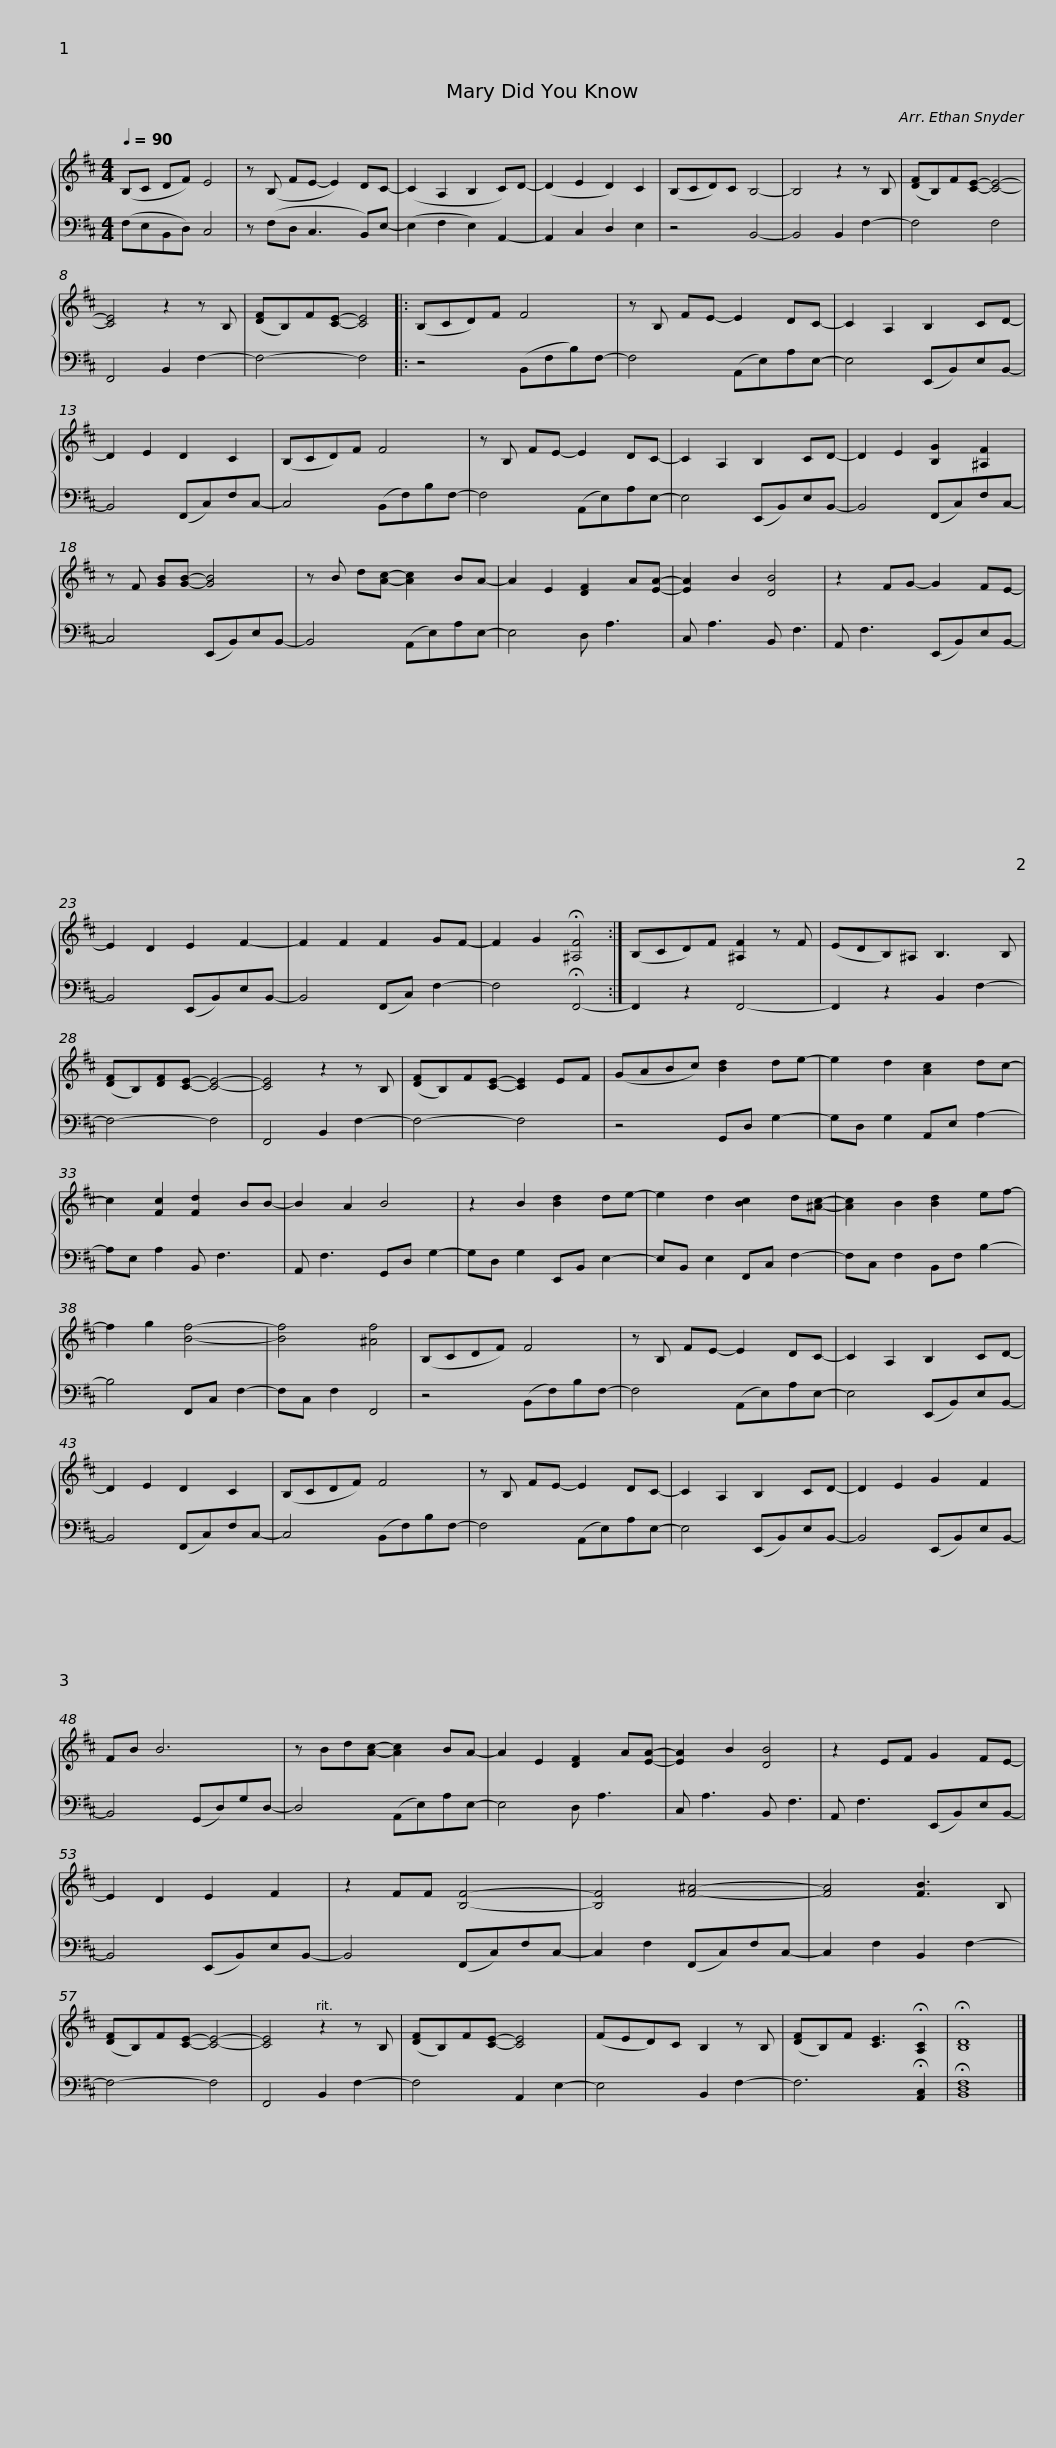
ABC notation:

X:1
%%score { 1 | 2 }
L:1/8
Q:1/4=90
M:4/4
I:linebreak $
K:Bmin
V:1 treble
V:2 bass
V:1
 (B,C DF) E4 | z (B, FE- E2) DC- | (C2 A,2 B,2 C)D- | (D2 E2 D2) C2 | (B,CD)C B,4- | %5
 B,4 z2 z B, | ([DF]B,)F[CE]- [CE]4- |$ [CE]4 z2 z B, | ([DF]B,)F[CE]- [CE]4 |: (B,CD)F F4 | %10
 z B, FE- E2 DC- | C2 A,2 B,2 CD- | D2 E2 D2 C2 |$ (B,CD)F F4 | z B, FE- E2 DC- | %15
 C2 A,2 B,2 CD- | D2 E2 [B,G]2 [^A,F]2 | z F [GB][GB]- [GB]4 |$ z B d[Ac]- [Ac]2 BA- | A2 E2 [DF]2 A[EA]- | %20
 [EA]2 B2 [DB]4 | z2 FG- G2 FE- | E2 D2 E2 F2- | F2 F2 F2 GF- |$ F2 G2 !fermata![^A,F]4 :| %25
 (B,CD)F [^A,F]2 z F | (EDB,)^A, B,3 B, | ([DF]B,)[DF][CE]- [CE]4- | [CE]4 z2 z B, | ([DF]B,)F[CE]- [CE]2 EF |$ %30
 (GABc) [Bd]2 de- | e2 d2 [Ac]2 dc- | c2 [Fc]2 [Fd]2 BB- | B2 A2 B4 | z2 B2 [Bd]2 de- | %35
 e2 d2 [Bc]2 d[^Ac]- |$ [Ac]2 B2 [Bd]2 ef- | f2 g2 [Bf]4- | [Bf]4 [^Af]4 | (B,CDF) F4 | %40
 z B, FE- E2 DC- | C2 A,2 B,2 CD- |$ D2 E2 D2 C2 | (B,CDF) F4 | z B, FE- E2 DC- | %45
 C2 A,2 B,2 CD- | D2 E2 G2 F2 | FB B6 |$ z Bd[Ac]- [Ac]2 BA- | A2 E2 [DF]2 A[EA]- | %50
 [EA]2 B2 [DB]4 | z2 EF G2 FE- | E2 D2 E2 F2 | z2 FF [B,F]4- |$ [B,F]4 [F^A]4- | %55
 [FA]4 [FB]3 B, | ([DF]B,)F[CE]- [CE]4- | [CE]4 z2 z B, | ([DF]B,)F[CE]- [CE]4 | (FED)C B,2 z B, | %60
 ([DF]B,)F [CE]3 !fermata![A,C]2 |$ !fermata![B,D]8 |] %62
V:2
 (F,E,B,,D,) C,4 | z (F,D, C,3 B,,)E,- | (E,2 F,2 E,2) A,,2- | A,,2 C,2 D,2 E,2 | z4 B,,4- | %5
 B,,4 B,,2 F,2- | F,4 F,4 |$ F,,4 B,,2 F,2- | F,4- F,4 |: z4 (B,,F,B,)F,- | %10
 F,4 (A,,E,)A,E,- | E,4 (E,,B,,)E,B,,- | B,,4 (F,,C,)F,C,- |$ C,4 (B,,F,)B,F,- | F,4 (A,,E,)A,E,- | %15
 E,4 (E,,B,,)E,B,,- | B,,4 (F,,C,)F,C,- | C,4 (E,,B,,)E,B,,- |$ B,,4 (A,,E,)A,E,- | E,4 D, A,3 | %20
 C, A,3 B,, F,3 | A,, F,3 (E,,B,,)E,B,,- | B,,4 (E,,B,,)E,B,,- | B,,4 (F,,C,) F,2- |$ F,4 !fermata!F,,4- :| %25
 F,,2 z2 F,,4- | F,,2 z2 B,,2 F,2- | F,4- F,4 | F,,4 B,,2 F,2- | F,4- F,4 |$ %30
 z4 G,,D, G,2- | G,D, G,2 A,,E, A,2- | A,E, A,2 B,, F,3 | A,, F,3 G,,D, G,2- | G,D, G,2 E,,B,, E,2- | %35
 E,B,, E,2 F,,C, F,2- |$ F,C, F,2 B,,F, B,2- | B,4 F,,C, F,2- | F,C, F,2 F,,4 | z4 (B,,F,)B,F,- | %40
 F,4 (A,,E,)A,E,- | E,4 (E,,B,,)E,B,,- |$ B,,4 (F,,C,)F,C,- | C,4 (B,,F,)B,F,- | F,4 (A,,E,)A,E,- | %45
 E,4 (E,,B,,)E,B,,- | B,,4 (E,,B,,)E,B,,- | B,,4 (G,,D,)G,D,- |$ D,4 (A,,E,)A,E,- | E,4 D, A,3 | %50
 C, A,3 B,, F,3 | A,, F,3 (E,,B,,)E,B,,- | B,,4 (E,,B,,)E,B,,- | B,,4 (F,,C,)F,C,- |$ C,2 F,2 (F,,C,)F,C,- | %55
 C,2 F,2 B,,2 F,2- | F,4- F,4 | F,,4 B,,2 F,2- | F,4 A,,2 E,2- | E,4 B,,2 F,2- | %60
 F,6 !fermata![A,,C,]2 |$ !fermata![B,,D,F,]8 |] %62
